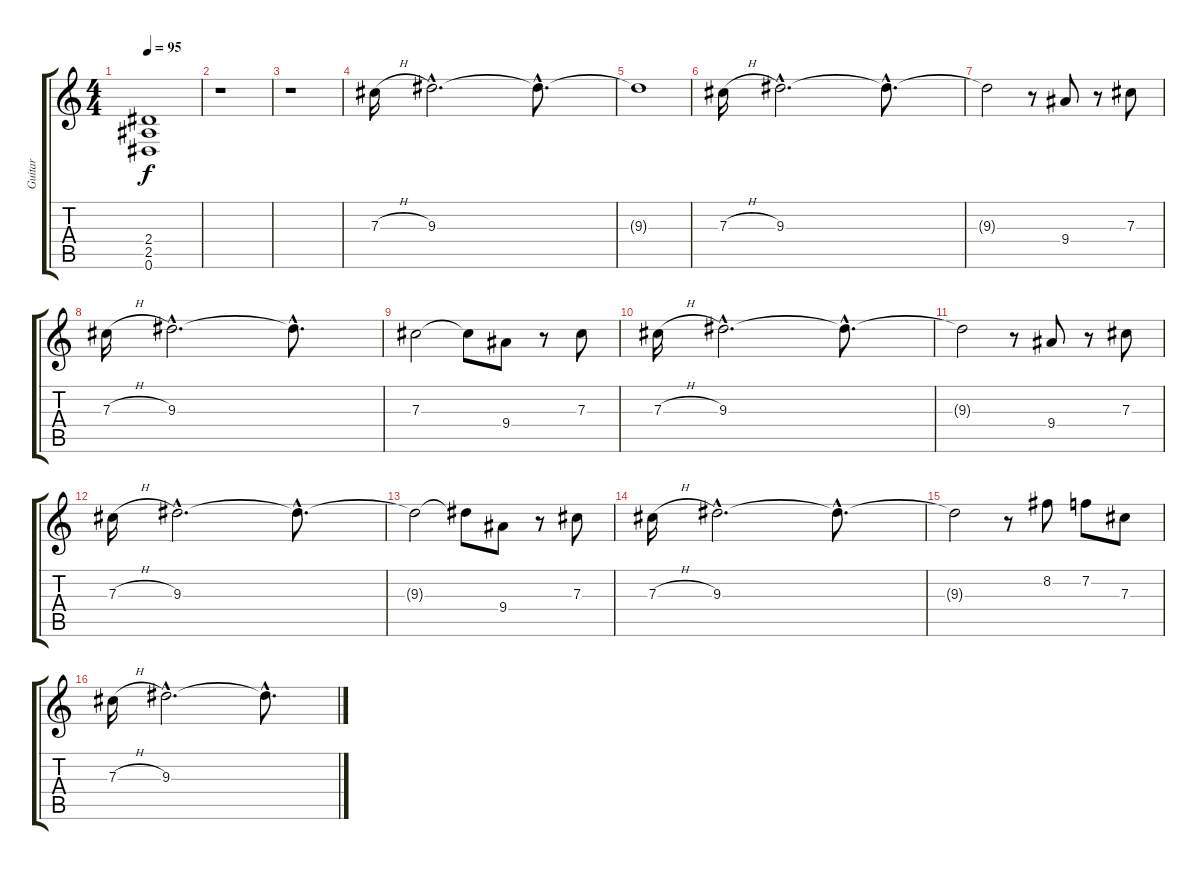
\track ("Guitar" "Guitar") {instrument overdrivenguitar}
\staff {score tabs}
\tuning (Eb4 Bb3 Gb3 Db3 Ab2 Eb2) {hide}
\ts (4 4)
\tempo 95
\clef g2
\ks c
(2.4{t} 2.5{t} 0.6{t}).1{dy f} |
r.1 |
r.1 |
7.3{h}.16{instrument electricguitarjazz} 9.3{hac}.2{d} 9.3{hac t}.8{d} |
9.3{t}.1 |
7.3{h}.16 9.3{hac}.2{d} 9.3{hac t}.8{d} |
9.3{t}.2 r.8 9.4.8 r.8 7.3.8 |
7.3{h}.16 9.3{hac}.2{d} 9.3{hac t}.8{d} |
7.3.2 7.3{t}.8 9.4.8 r.8 7.3.8 |
7.3{h}.16 9.3{hac}.2{d} 9.3{hac t}.8{d} |
9.3{t}.2 r.8 9.4.8 r.8 7.3.8 |
7.3{h}.16 9.3{hac}.2{d} 9.3{hac t}.8{d} |
9.3{t}.2 9.3{t}.8 9.4.8 r.8 7.3.8 |
7.3{h}.16 9.3{hac}.2{d} 9.3{hac t}.8{d} |
9.3{t}.2 r.8 8.2.8 7.2.8 7.3.8 |
7.3{h}.16 9.3{hac}.2{d} 9.3{hac t}.8{d}
